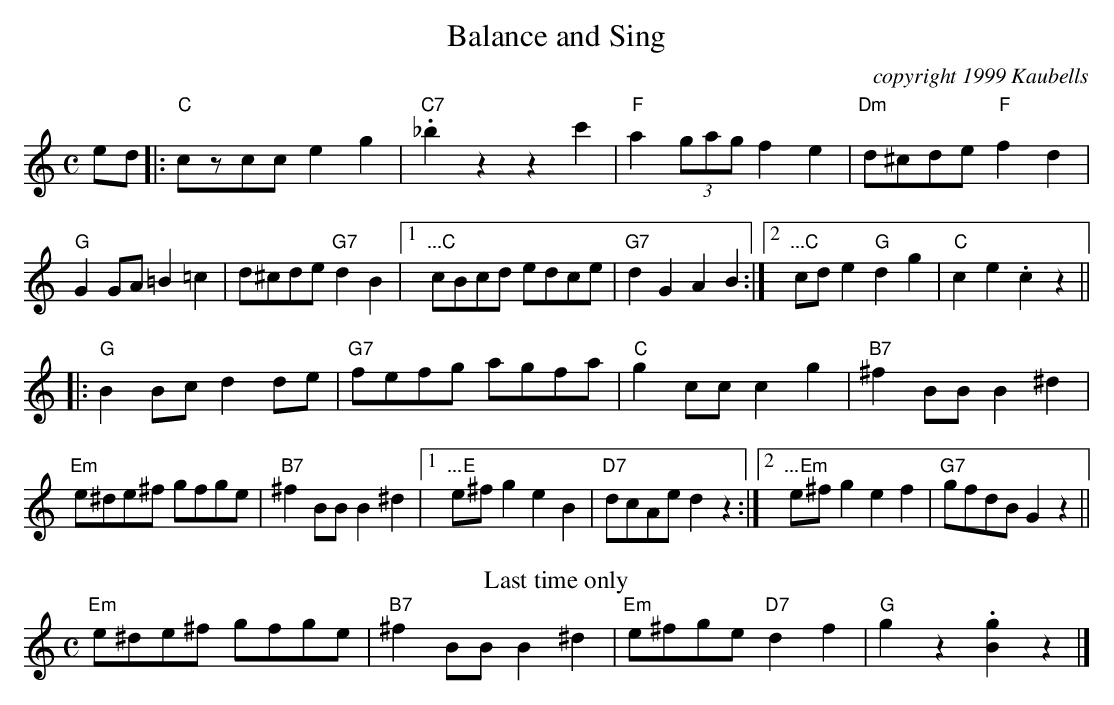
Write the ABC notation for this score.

X:1
T:Balance and Sing
C:copyright 1999 Kaubells
M:C
K:C
ed|:"C"czcc e2g2|"C7"._b2 z2 z2 c'2|"F"a2 (3gag f2e2|"Dm"d^cde "F"f2d2|
"G"G2GA =B2=c2|d^cde "G7"d2B2|1"...C"cBcd edce|"G7"d2G2A2B2:|2"...C"cde2 "G"d2g2|"C"c2e2.c2z2||
|:"G"B2Bc d2de|"G7"fefg agfa|"C"g2ccc2g2|"B7"^f2BBB2^d2|
"Em"e^de^f gfge|"B7"^f2BBB2^d2|1"...E"e^fg2 e2B2|"D7"dcAe d2z2:|2"...Em"e^fg2 e2f2|"G7"gfdB G2z2||
T:Last time only
"Em"e^de^f gfge|"B7"^f2BBB2^d2|"Em"e^fge "D7"d2f2|"G"g2z2 .[B2g2]z2|]
